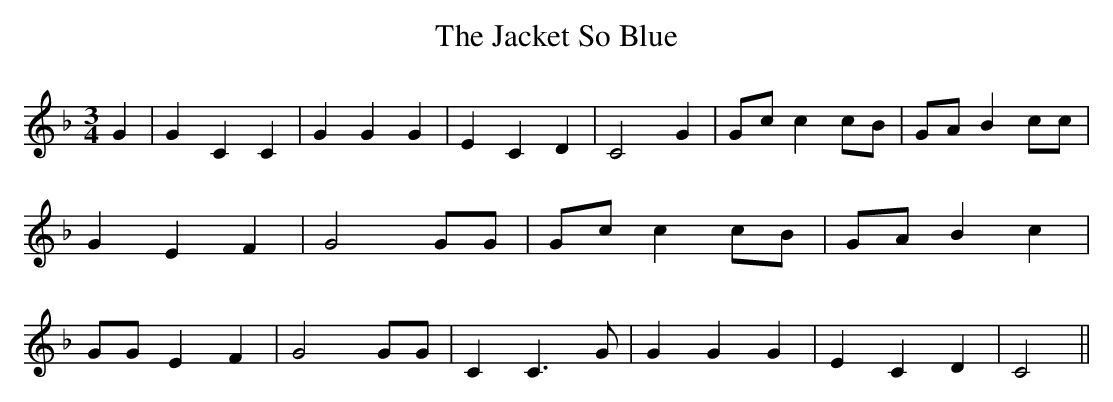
X:1
T:The Jacket So Blue
M:3/4
L:1/4
K:F
 G| G C C| G G G| E C D| C2 G|G/2-c/2 c c/2B/2|G/2-A/2 B c/2c/2| G E F|\
 G2 G/2G/2|G/2-c/2 cc/2-B/2|G/2-A/2 B c| G/2G/2 E F| G2 G/2G/2| C C3/2 G/2|\
 G G G| E C D| C2||
